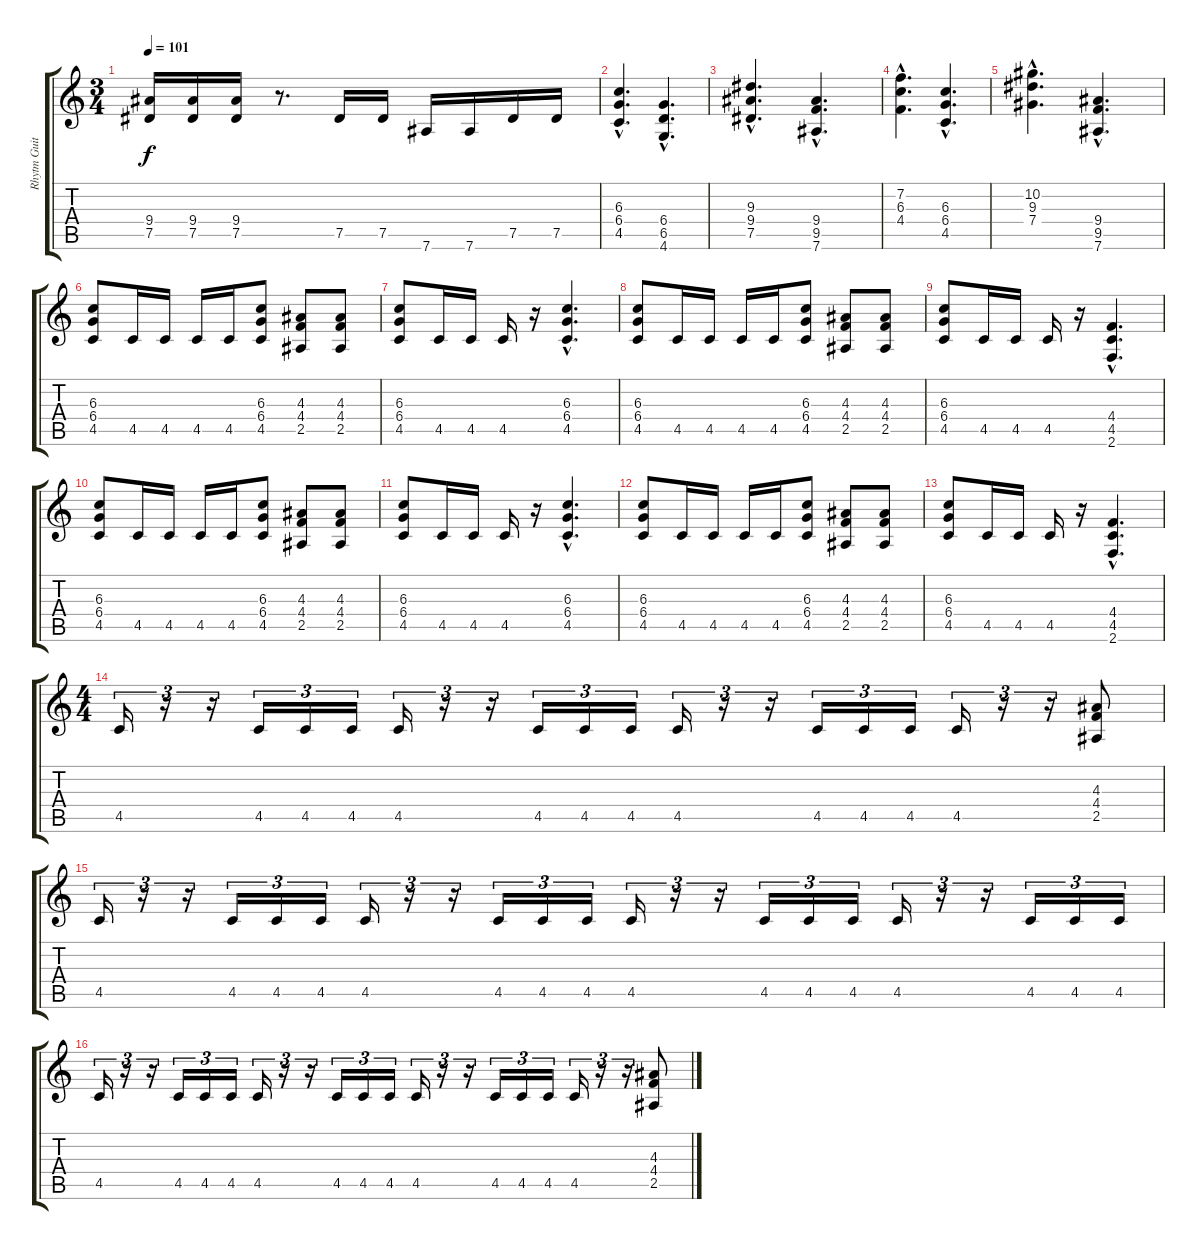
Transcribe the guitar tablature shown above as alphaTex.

\track ("Rhytm Guitar" "Rhytm Guit") {instrument distortionguitar}
\staff {score tabs}
\tuning (Eb4 Bb3 Gb3 Db3 Ab2 Eb2) {hide}
\ts (3 4)
\tempo 101
\clef g2
\ks c
(9.4 7.5).16{dy f} (9.4 7.5).16 (9.4 7.5).16 r.8{d} 7.5.16 7.5.16 7.6.16 7.6.16 7.5.16 7.5.16 |
(6.3{hac} 6.4{hac} 4.5{hac}).4{d} (6.4{hac} 6.5{hac} 4.6{hac}).4{d} |
(9.3{hac} 9.4{hac} 7.5{hac}).4{d} (9.4{hac} 9.5{hac} 7.6{hac}).4{d} |
(7.2{hac} 6.3{hac} 4.4{hac}).4{d} (6.3{hac} 6.4{hac} 4.5{hac}).4{d} |
(10.2{hac} 9.3{hac} 7.4{hac}).4{d} (9.4{hac} 9.5{hac} 7.6{hac}).4{d} |
(6.3 6.4 4.5).8 4.5.16 4.5.16 4.5.16 4.5.16 (6.3 6.4 4.5).8 (4.3 4.4 2.5).8 (4.3 4.4 2.5).8 |
(6.3 6.4 4.5).8 4.5.16 4.5.16 4.5.16 r.16 (6.3{hac} 6.4{hac} 4.5{hac}).4{d} |
(6.3 6.4 4.5).8 4.5.16 4.5.16 4.5.16 4.5.16 (6.3 6.4 4.5).8 (4.3 4.4 2.5).8 (4.3 4.4 2.5).8 |
(6.3 6.4 4.5).8 4.5.16 4.5.16 4.5.16 r.16 (4.4{hac} 4.5{hac} 2.6{hac}).4{d} |
(6.3 6.4 4.5).8 4.5.16 4.5.16 4.5.16 4.5.16 (6.3 6.4 4.5).8 (4.3 4.4 2.5).8 (4.3 4.4 2.5).8 |
(6.3 6.4 4.5).8 4.5.16 4.5.16 4.5.16 r.16 (6.3{hac} 6.4{hac} 4.5{hac}).4{d} |
(6.3 6.4 4.5).8 4.5.16 4.5.16 4.5.16 4.5.16 (6.3 6.4 4.5).8 (4.3 4.4 2.5).8 (4.3 4.4 2.5).8 |
(6.3 6.4 4.5).8 4.5.16 4.5.16 4.5.16 r.16 (4.4{hac} 4.5{hac} 2.6{hac}).4{d} |
\ts (4 4)
4.5.16{tu (3 2)} r.16{tu (3 2)} r.16{tu (3 2)} 4.5.16{tu (3 2)} 4.5.16{tu (3 2)} 4.5.16{tu (3 2)} 4.5.16{tu (3 2)} r.16{tu (3 2)} r.16{tu (3 2)} 4.5.16{tu (3 2)} 4.5.16{tu (3 2)} 4.5.16{tu (3 2)} 4.5.16{tu (3 2)} r.16{tu (3 2)} r.16{tu (3 2)} 4.5.16{tu (3 2)} 4.5.16{tu (3 2)} 4.5.16{tu (3 2)} 4.5.16{tu (3 2)} r.16{tu (3 2)} r.16{tu (3 2)} (4.3 4.4 2.5).8 |
4.5.16{tu (3 2)} r.16{tu (3 2)} r.16{tu (3 2)} 4.5.16{tu (3 2)} 4.5.16{tu (3 2)} 4.5.16{tu (3 2)} 4.5.16{tu (3 2)} r.16{tu (3 2)} r.16{tu (3 2)} 4.5.16{tu (3 2)} 4.5.16{tu (3 2)} 4.5.16{tu (3 2)} 4.5.16{tu (3 2)} r.16{tu (3 2)} r.16{tu (3 2)} 4.5.16{tu (3 2)} 4.5.16{tu (3 2)} 4.5.16{tu (3 2)} 4.5.16{tu (3 2)} r.16{tu (3 2)} r.16{tu (3 2)} 4.5.16{tu (3 2)} 4.5.16{tu (3 2)} 4.5.16{tu (3 2)} |
4.5.16{tu (3 2)} r.16{tu (3 2)} r.16{tu (3 2)} 4.5.16{tu (3 2)} 4.5.16{tu (3 2)} 4.5.16{tu (3 2)} 4.5.16{tu (3 2)} r.16{tu (3 2)} r.16{tu (3 2)} 4.5.16{tu (3 2)} 4.5.16{tu (3 2)} 4.5.16{tu (3 2)} 4.5.16{tu (3 2)} r.16{tu (3 2)} r.16{tu (3 2)} 4.5.16{tu (3 2)} 4.5.16{tu (3 2)} 4.5.16{tu (3 2)} 4.5.16{tu (3 2)} r.16{tu (3 2)} r.16{tu (3 2)} (4.3 4.4 2.5).8
